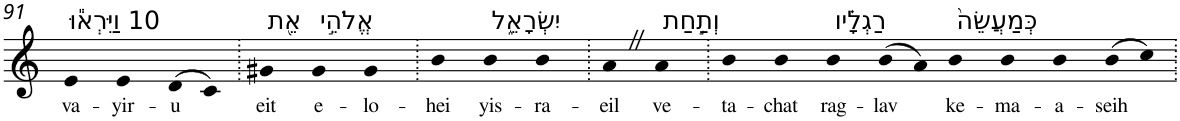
**kern	**text
*part1	*part1
*staff1	*staff1
*I"Piano	*
*I'Pno	*
!!LO:PB:g=z
*clefG2	*
*k[]	*
=91	=91
!LO:TX:a:t=10 וַיִּרְא֕וּ	!
!	!LO:LY:b
4e	va-
!	!LO:LY:b
4e	-yir-
!	!LO:LY:b
(>8d	-u
8c)	.
=92.	=92.
!LO:TX:a:t=אֵ֖ת	!
!	!LO:LY:b
4g#X	eit
!LO:TX:a:t=אֱלֹהֵ֣י	!
!	!LO:LY:b
4g#	e-
!	!LO:LY:b
4g#	-lo-
=93.	=93.
!	!LO:LY:b
4b	-hei
!LO:TX:a:t=יִשְׂרָאֵ֑ל	!
!	!LO:LY:b
4b	yis-
!	!LO:LY:b
4b	-ra-
=94.	=94.
!	!LO:LY:b
4aZ	-eil
!LO:TX:a:t=וְתַ֣חַת	!
!	!LO:LY:b
4a	ve-
=95.	=95.
!	!LO:LY:b
4b	-ta-
!	!LO:LY:b
4b	-chat
!LO:TX:a:t=רַגְלָ֗יו	!
!	!LO:LY:b
4b	rag-
!	!LO:LY:b
(>8b	-lav
8a)	.
!LO:TX:a:t=כְּמַעֲשֵׂה֙	!
!	!LO:LY:b
4b	ke-
!	!LO:LY:b
4b	-ma-
!	!LO:LY:b
4b	-a-
!	!LO:LY:b
(>8b	-seih
8cc)	.
=.	=.
*-	*-
